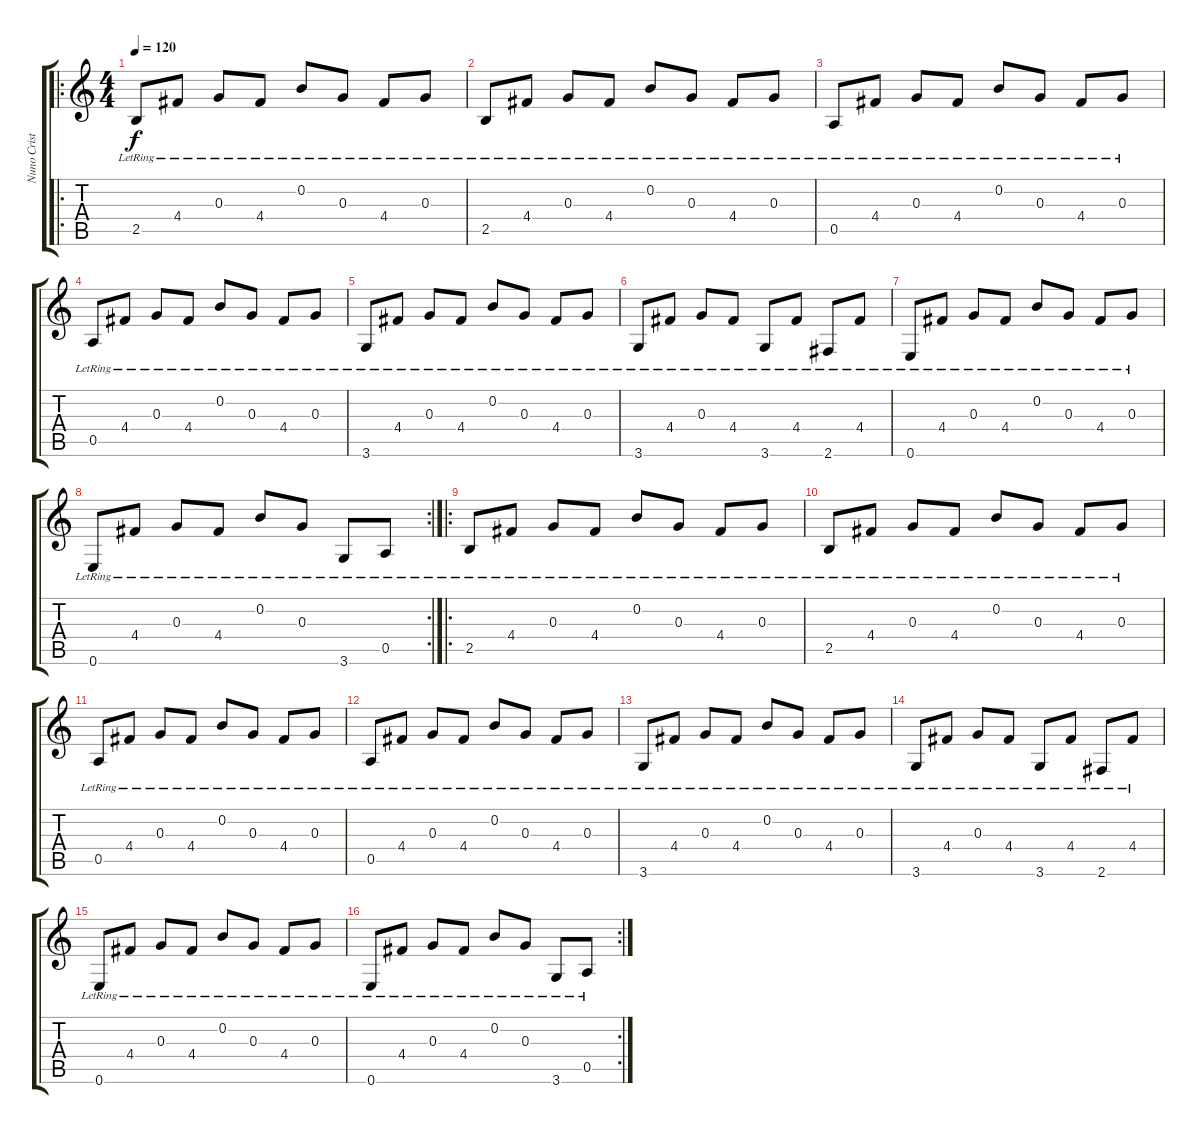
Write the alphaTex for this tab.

\track ("Nuno Cristóvão" "Nuno Crist") {instrument electricguitarclean}
\staff {score tabs}
\tuning (E4 B3 G3 D3 A2 E2) {hide}
\ro
\ts (4 4)
\tempo 120
\clef g2
\ks c
2.5{lr}.8{dy f} 4.4{lr}.8 0.3{lr}.8 4.4{lr}.8 0.2{lr}.8 0.3{lr}.8 4.4{lr}.8 0.3{lr}.8 |
2.5{lr}.8 4.4{lr}.8 0.3{lr}.8 4.4{lr}.8 0.2{lr}.8 0.3{lr}.8 4.4{lr}.8 0.3{lr}.8 |
0.5{lr}.8 4.4{lr}.8 0.3{lr}.8 4.4{lr}.8 0.2{lr}.8 0.3{lr}.8 4.4{lr}.8 0.3{lr}.8 |
0.5{lr}.8 4.4{lr}.8 0.3{lr}.8 4.4{lr}.8 0.2{lr}.8 0.3{lr}.8 4.4{lr}.8 0.3{lr}.8 |
3.6{lr}.8 4.4{lr}.8 0.3{lr}.8 4.4{lr}.8 0.2{lr}.8 0.3{lr}.8 4.4{lr}.8 0.3{lr}.8 |
3.6{lr}.8 4.4{lr}.8 0.3{lr}.8 4.4{lr}.8 3.6{lr}.8 4.4{lr}.8 2.6{lr}.8 4.4{lr}.8 |
0.6{lr}.8 4.4{lr}.8 0.3{lr}.8 4.4{lr}.8 0.2{lr}.8 0.3{lr}.8 4.4{lr}.8 0.3{lr}.8 |
\rc 2
0.6{lr}.8 4.4{lr}.8 0.3{lr}.8 4.4{lr}.8 0.2{lr}.8 0.3{lr}.8 3.6{lr}.8 0.5{lr}.8 |
\ro
2.5{lr}.8 4.4{lr}.8 0.3{lr}.8 4.4{lr}.8 0.2{lr}.8 0.3{lr}.8 4.4{lr}.8 0.3{lr}.8 |
2.5{lr}.8 4.4{lr}.8 0.3{lr}.8 4.4{lr}.8 0.2{lr}.8 0.3{lr}.8 4.4{lr}.8 0.3{lr}.8 |
0.5{lr}.8 4.4{lr}.8 0.3{lr}.8 4.4{lr}.8 0.2{lr}.8 0.3{lr}.8 4.4{lr}.8 0.3{lr}.8 |
0.5{lr}.8 4.4{lr}.8 0.3{lr}.8 4.4{lr}.8 0.2{lr}.8 0.3{lr}.8 4.4{lr}.8 0.3{lr}.8 |
3.6{lr}.8 4.4{lr}.8 0.3{lr}.8 4.4{lr}.8 0.2{lr}.8 0.3{lr}.8 4.4{lr}.8 0.3{lr}.8 |
3.6{lr}.8 4.4{lr}.8 0.3{lr}.8 4.4{lr}.8 3.6{lr}.8 4.4{lr}.8 2.6{lr}.8 4.4{lr}.8 |
0.6{lr}.8 4.4{lr}.8 0.3{lr}.8 4.4{lr}.8 0.2{lr}.8 0.3{lr}.8 4.4{lr}.8 0.3{lr}.8 |
\rc 2
0.6{lr}.8 4.4{lr}.8 0.3{lr}.8 4.4{lr}.8 0.2{lr}.8 0.3{lr}.8 3.6{lr}.8 0.5{lr}.8
